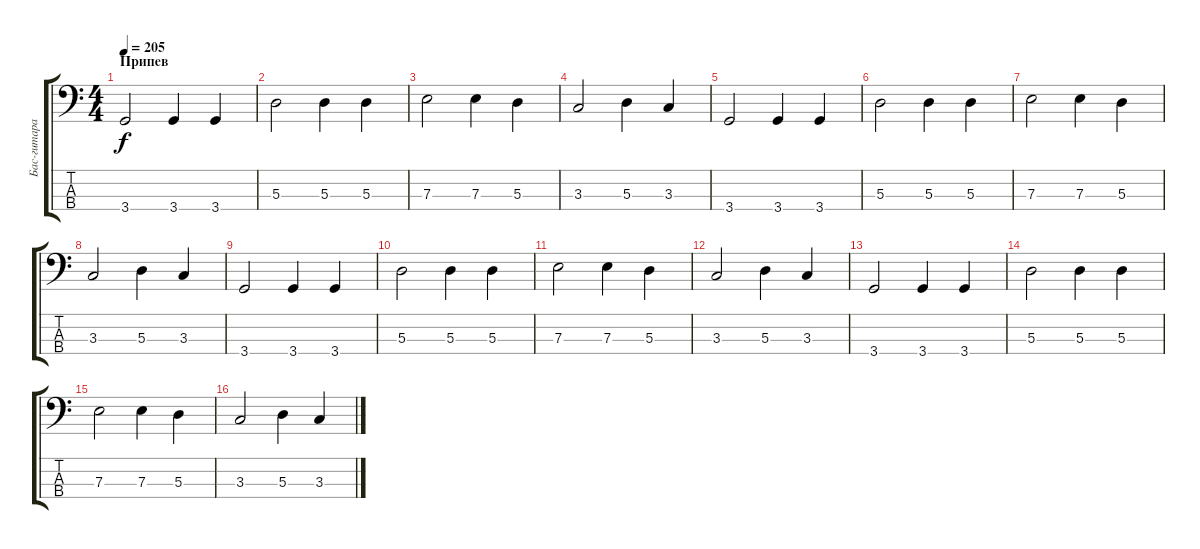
\track ("Бас-гитара" "Бас-гитара") {instrument electricbassfinger}
\staff {score tabs}
\tuning (G2 D2 A1 E1) {hide}
\ts (4 4)
\section ("" "Припев")
\tempo 205
\clef f4
\ks c
3.4.2{dy f} 3.4.4 3.4.4 |
5.3.2 5.3.4 5.3.4 |
7.3.2 7.3.4 5.3.4 |
3.3.2 5.3.4 3.3.4 |
3.4.2 3.4.4 3.4.4 |
5.3.2 5.3.4 5.3.4 |
7.3.2 7.3.4 5.3.4 |
3.3.2 5.3.4 3.3.4 |
3.4.2 3.4.4 3.4.4 |
5.3.2 5.3.4 5.3.4 |
7.3.2 7.3.4 5.3.4 |
3.3.2 5.3.4 3.3.4 |
3.4.2 3.4.4 3.4.4 |
5.3.2 5.3.4 5.3.4 |
7.3.2 7.3.4 5.3.4 |
3.3.2 5.3.4 3.3.4
